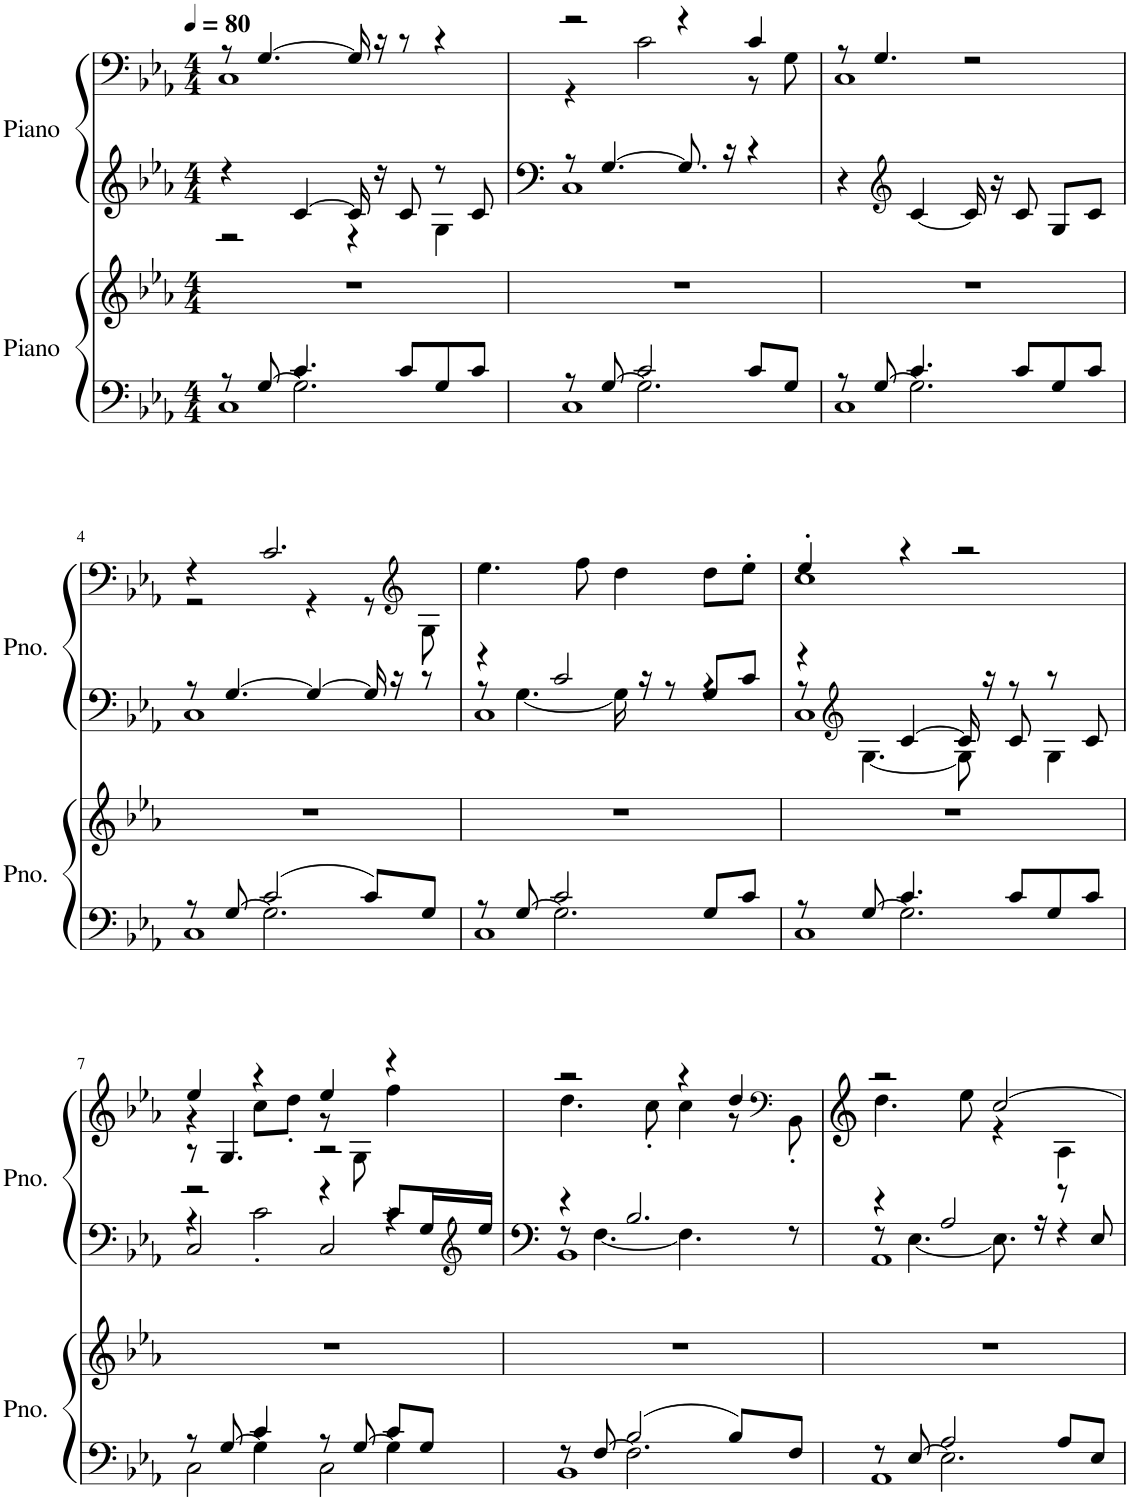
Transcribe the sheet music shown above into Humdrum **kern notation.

**kern	**kern	**kern	**kern
*part2	*part2	*part1	*part1
*staff4	*staff3	*staff2	*staff1
*I"Piano	*	*I"Piano	*
*I'Pno.	*	*I'Pno.	*
*clefF4	*clefG2	*clefG2	*clefF4
*k[b-e-a-]	*k[b-e-a-]	*k[b-e-a-]	*k[b-e-a-]
*M4/4	*M4/4	*M4/4	*M4/4
*MM80	*MM80	*MM80	*MM80
=1	=1	=1	=1
*^	*	*^	*^
*	*^	*	*	*	*	*
8r	1C	4ryy	1r	4r	2r	8r	1C
[8G/	.	.	.	.	.	[4.G/	.
4.c/	.	2.G\]	.	[4c/	.	.	.
.	.	.	.	16c/]	4r	16G/]	.
.	.	.	.	16r	.	16r	.
8c/L	.	.	.	8c/	.	8r	.
8G/	.	.	.	8r	4G\	4r	.
8c/J	.	.	.	8c/	.	.	.
=2	=2	=2	=2	=2	=2	=2	=2
8r	1C	4ryy	1r	8r	1C	2r	4r
[8G/	.	.	.	[4.G/	.	.	.
2c/	.	2.G\]	.	.	.	.	2c\
.	.	.	.	8.G/]	.	4r	.
.	.	.	.	16r	.	.	.
8c/L	.	.	.	4r	.	4c/	8r
8G/J	.	.	.	.	.	.	8G\
*	*	*	*	*v	*v	*	*
=3	=3	=3	=3	=3	=3	=3
8r	1C	4ryy	1r	4r	8r	1C
[8G/	.	.	.	.	4.G/	.
*	*	*	*	*clefG2	*	*
4.c/	.	2.G\]	.	[4c/	.	.
.	.	.	.	16c/]	2r	.
.	.	.	.	16r	.	.
8c/L	.	.	.	8c/	.	.
8G/	.	.	.	8G/L	.	.
8c/J	.	.	.	8c/J	.	.
!!LO:LB:g=z	!!
=4	=4	=4	=4	=4	=4	=4
*	*	*	*	*^	*	*
8r	1C	4ryy	1r	8r	1C	4r	2r
[8G/	.	.	.	[4.G/	.	.	.
2c/	.	2.G\]	.	.	.	2.c/	.
.	.	.	.	4G/_	.	.	4r
8c/L	.	.	.	16G/]	.	.	8r
.	.	.	.	16r	.	.	.
*	*	*	*	*	*	*clefG2	*
8G/J	.	.	.	8r	.	.	8G\
*	*	*	*	*	*	*v	*v
=5	=5	=5	=5	=5	=5	=5
*	*	*	*	*	*^	*
8r	1C	4ryy	1r	4r	8r	1C	4.ee-\
[8G/	.	.	.	.	[4.G\	.	.
2c/	.	2.G\]	.	2c/	.	.	.
.	.	.	.	.	.	.	8ff\
.	.	.	.	.	16G\]	.	4dd\
.	.	.	.	.	16r	.	.
.	.	.	.	.	8r	.	.
8G/L	.	.	.	8G/L	4r	.	8dd\L
8c/J	.	.	.	8c/J	.	.	8ee-'\J
=6	=6	=6	=6	=6	=6	=6	=6
*	*	*	*	*	*	*	*^
8r	1C	4ryy	1r	4r	8r	1C	4ee-'/	1cc
*	*	*	*	*clefG2	*	*	*	*
[8G/	.	.	.	.	[4.G\	.	.	.
4.c/	.	2.G\]	.	[4c/	.	.	4r	.
.	.	.	.	16c/]	8G\]	.	2r	.
.	.	.	.	16r	.	.	.	.
8c/L	.	.	.	8c/	8r	.	.	.
8G/	.	.	.	8r	4G\	.	.	.
8c/J	.	.	.	8c/	.	.	.	.
!!LO:LB:g=z
=7	=7	=7	=7	=7	=7	=7	=7	=7
*	*	*	*	*	*	*	*	*^
8r	2C\	4ryy	1r	2r	4r	2C/	4ee-/	4r	8r
[8G/	.	.	.	.	.	.	.	.	4.G/
4c/	.	4G\]	.	.	2c'\	.	4r	8cc\L	.
.	.	.	.	.	.	.	.	8dd'\J	.
8r	2C\	4ryy	.	4r	.	2C/	4ee-/	8r	2r
[8G/	.	.	.	.	.	.	.	8G\	.
8c/L	.	4G\]	.	8c/L	4r	.	4r	4ff\	.
8G/J	.	.	.	16G/L	.	.	.	.	.
*	*	*	*	*clefG2	*	*	*	*	*
.	.	.	.	16ee-/JJ	.	.	.	.	.
*	*	*	*	*	*	*	*	*v	*v
=8	=8	=8	=8	=8	=8	=8	=8	=8
8r	1BB-	4ryy	1r	4r	8r	1BB-	2r	4.dd\
[8F/	.	.	.	.	[4.F\	.	.	.
2B-/	.	2.F\]	.	2.B-/	.	.	.	.
.	.	.	.	.	.	.	.	8cc'\
.	.	.	.	.	4.F\]	.	4r	4cc\
8B-/L	.	.	.	.	.	.	4dd/	8r
*	*	*	*	*	*	*	*clefF4	*
8F/J	.	.	.	.	8r	.	.	8BB-'\
=9	=9	=9	=9	=9	=9	=9	=9	=9
8r	1AA-	4ryy	1r	4r	8r	1AA-	2r	4.dd\
[8E-/	.	.	.	.	[4.E-\	.	.	.
2A-/	.	2.E-\]	.	2A-/	.	.	.	.
.	.	.	.	.	.	.	.	8ee-\
.	.	.	.	.	8.E-\]	.	[2cc/	4r
.	.	.	.	.	16r	.	.	.
8A-/L	.	.	.	8r	4r	.	.	4A-\
8E-/J	.	.	.	8E-/	.	.	.	.
*	*	*	*	*v	*v	*v	*	*
*v	*v	*v	*	*	*v	*v
=	=	=	=
*-	*-	*-	*-
